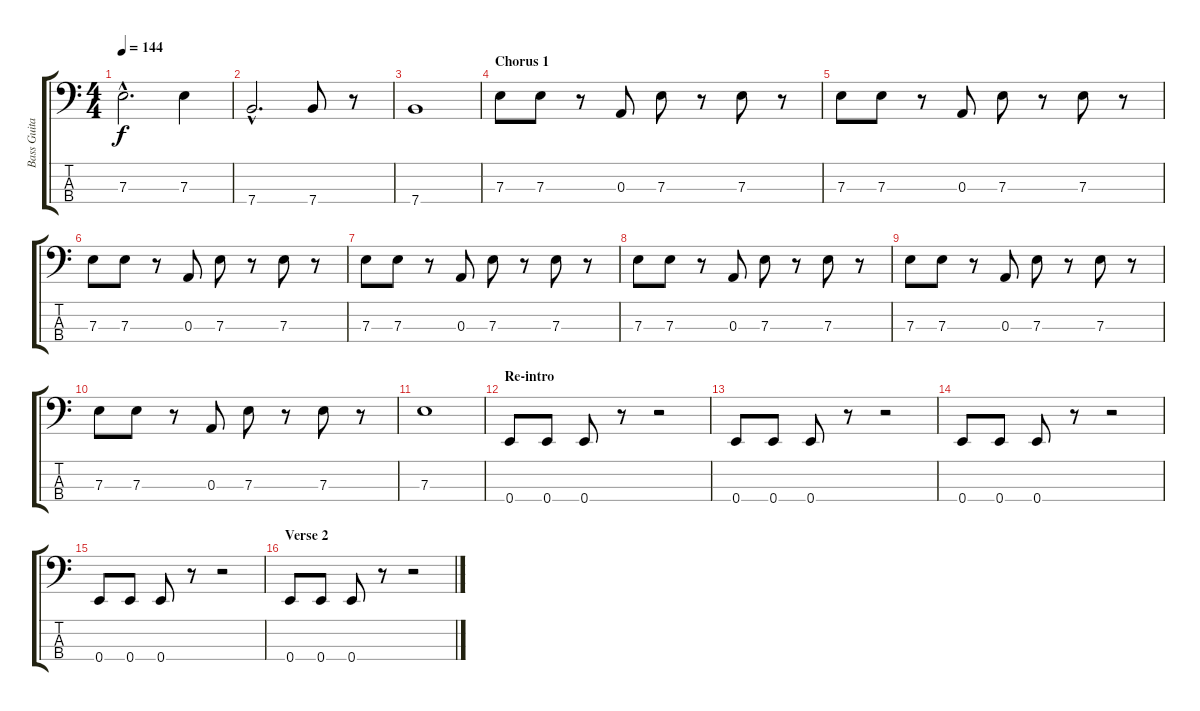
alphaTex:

\track ("Bass Guitar" "Bass Guita") {instrument electricbasspick}
\staff {score tabs}
\tuning (G2 D2 A1 E1) {hide}
\ts (4 4)
\tempo 144
\clef f4
\ks c
7.3{hac}.2{d dy f} 7.3.4 |
7.4{hac}.2{d} 7.4.8 r.8 |
7.4.1 |
\section ("" "Chorus 1")
7.3.8 7.3.8 r.8 0.3.8 7.3.8 r.8 7.3.8 r.8 |
7.3.8 7.3.8 r.8 0.3.8 7.3.8 r.8 7.3.8 r.8 |
7.3.8 7.3.8 r.8 0.3.8 7.3.8 r.8 7.3.8 r.8 |
7.3.8 7.3.8 r.8 0.3.8 7.3.8 r.8 7.3.8 r.8 |
7.3.8 7.3.8 r.8 0.3.8 7.3.8 r.8 7.3.8 r.8 |
7.3.8 7.3.8 r.8 0.3.8 7.3.8 r.8 7.3.8 r.8 |
7.3.8 7.3.8 r.8 0.3.8 7.3.8 r.8 7.3.8 r.8 |
7.3.1 |
\section ("" "Re-intro")
0.4.8 0.4.8 0.4.8 r.8 r.2 |
0.4.8 0.4.8 0.4.8 r.8 r.2 |
0.4.8 0.4.8 0.4.8 r.8 r.2 |
0.4.8 0.4.8 0.4.8 r.8 r.2 |
\section ("" "Verse 2")
0.4.8 0.4.8 0.4.8 r.8 r.2
